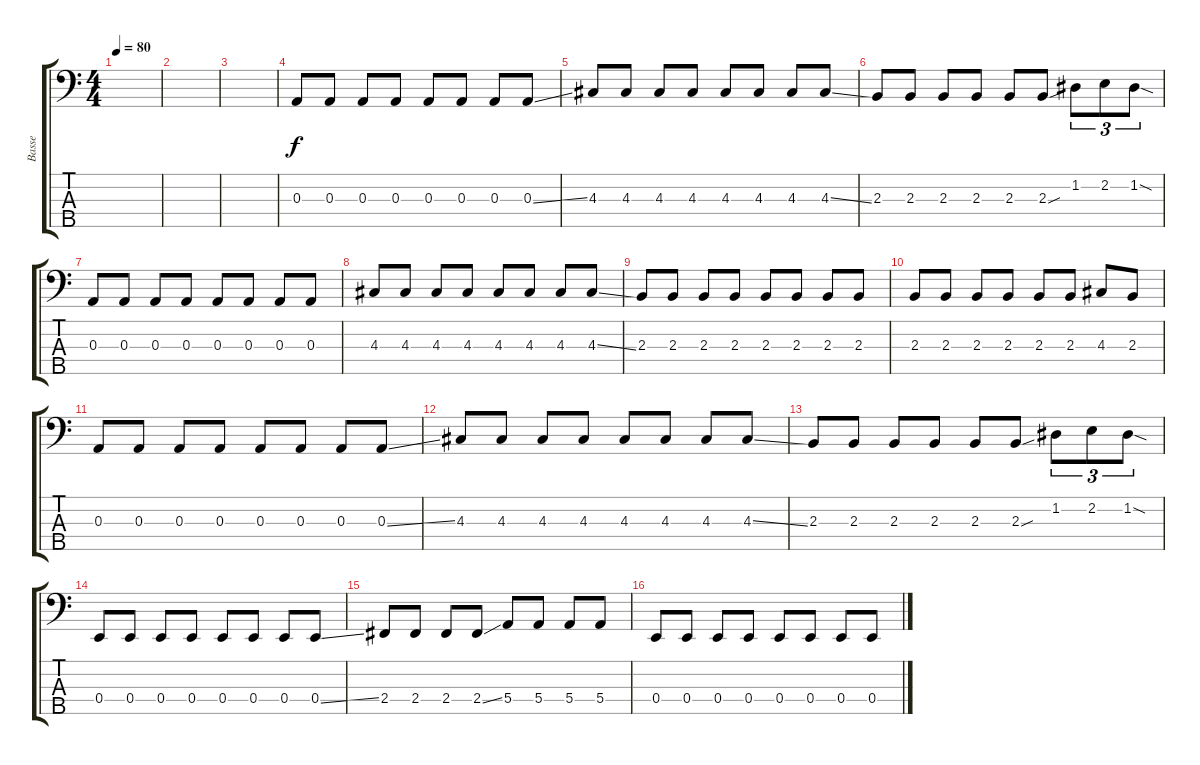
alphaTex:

\track ("Basse" "Basse") {instrument electricbassfinger}
\staff {score tabs}
\tuning (G2 D2 A1 E1 B0) {hide}
\ts (4 4)
\tempo 80
\clef f4
\ks c
|
|
|
0.3.8 0.3.8 0.3.8 0.3.8 0.3.8 0.3.8 0.3.8 0.3{ss}.8 |
4.3.8 4.3.8 4.3.8 4.3.8 4.3.8 4.3.8 4.3.8 4.3{ss}.8 |
2.3.8 2.3.8 2.3.8 2.3.8 2.3.8 2.3{sou}.8 1.2.8{tu (3 2)} 2.2.8{tu (3 2)} 1.2{sod}.8{tu (3 2)} |
0.3.8 0.3.8 0.3.8 0.3.8 0.3.8 0.3.8 0.3.8 0.3.8 |
4.3.8 4.3.8 4.3.8 4.3.8 4.3.8 4.3.8 4.3.8 4.3{ss}.8 |
2.3.8 2.3.8 2.3.8 2.3.8 2.3.8 2.3.8 2.3.8 2.3.8 |
2.3.8 2.3.8 2.3.8 2.3.8 2.3.8 2.3.8 4.3.8 2.3.8 |
0.3.8 0.3.8 0.3.8 0.3.8 0.3.8 0.3.8 0.3.8 0.3{ss}.8 |
4.3.8 4.3.8 4.3.8 4.3.8 4.3.8 4.3.8 4.3.8 4.3{ss}.8 |
2.3.8 2.3.8 2.3.8 2.3.8 2.3.8 2.3{sou}.8 1.2.8{tu (3 2)} 2.2.8{tu (3 2)} 1.2{sod}.8{tu (3 2)} |
0.4.8 0.4.8 0.4.8 0.4.8 0.4.8 0.4.8 0.4.8 0.4{ss}.8 |
2.4.8 2.4.8 2.4.8 2.4{ss}.8 5.4.8 5.4.8 5.4.8 5.4.8 |
0.4.8 0.4.8 0.4.8 0.4.8 0.4.8 0.4.8 0.4.8 0.4{ss}.8
